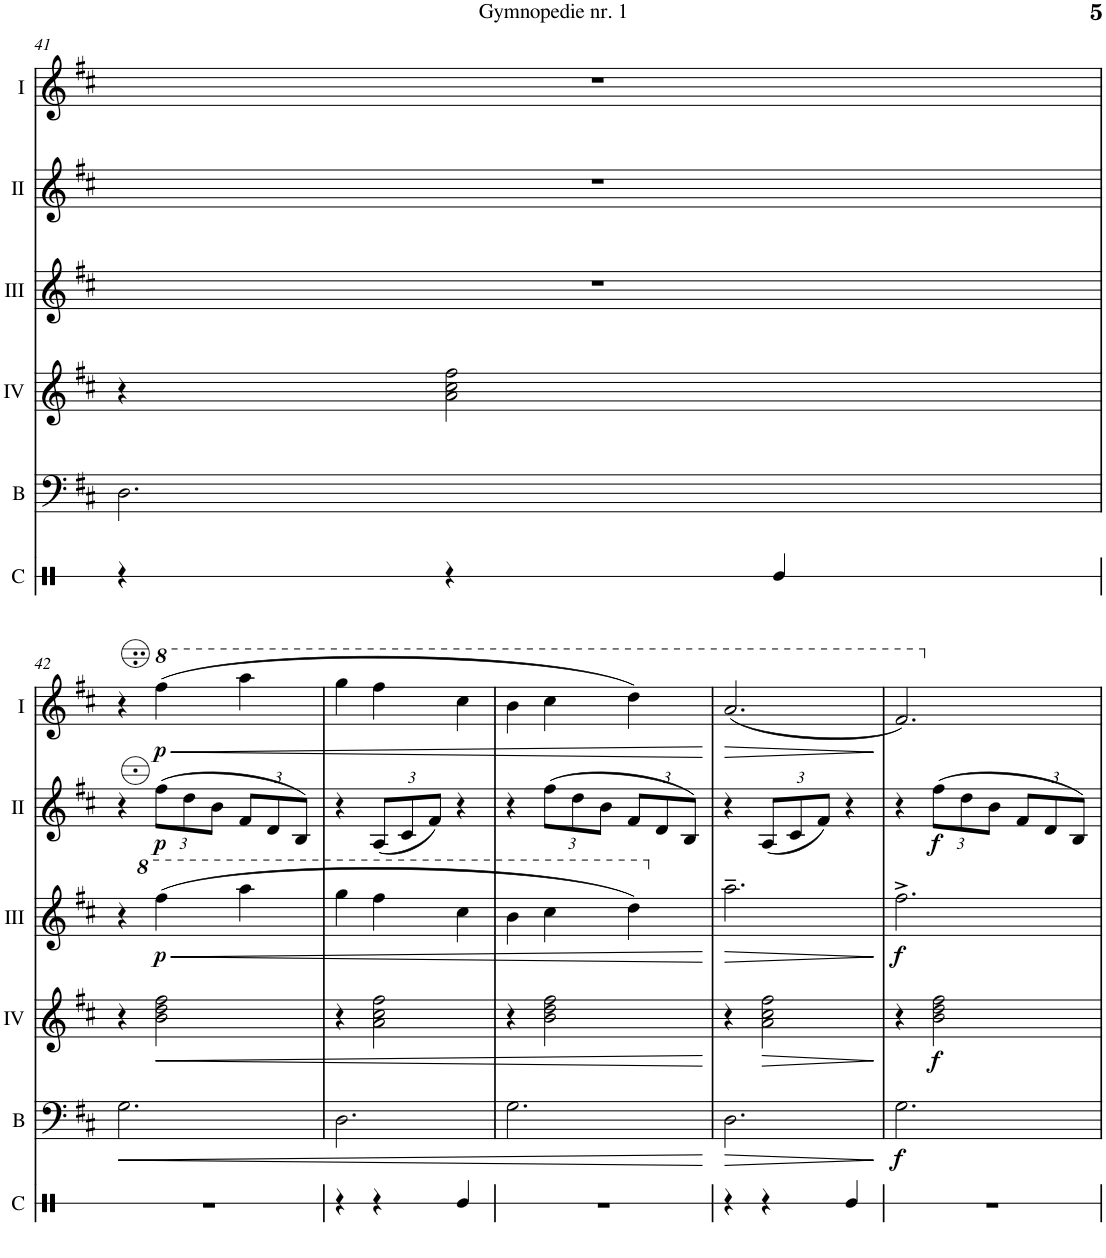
**kern	**kern	**dynam	**kern	**dynam	**kern	**dynam	**kern	**dynam	**kern	**dynam
*part6	*part5	*part5	*part4	*part4	*part3	*part3	*part2	*part2	*part1	*part1
*staff6	*staff5	*staff5	*staff4	*staff4	*staff3	*staff3	*staff2	*staff2	*staff1	*staff1
*I"Cymbal	*I"Bass	*	*I"Acc. 4	*	*I"Acc. 3	*	*I"Acc. 2	*	*I"Acc. 1	*
*I'C	*I'B	*	*	*	*	*	*	*	*	*
!!LO:PB:g=z
*clefX	*clefF4	*	*clefG2	*	*clefG2	*	*clefG2	*	*clefG2	*
*	*Trd7c12	*	*Trd7c12	*	*Trd7c12	*	*	*	*	*
*k[]	*k[f#c#]	*	*k[f#c#]	*	*k[f#c#]	*	*k[f#c#]	*	*k[f#c#]	*
*M3/4	*M3/4	*	*M3/4	*	*M3/4	*	*M3/4	*	*M3/4	*
=41	=41	=41	=41	=41	=41	=41	=41	=41	=41	=41
4r	2.D\	.	4r	.	2.r	.	2.r	.	2.r	.
4r	.	.	2a\ 2cc#\ 2ff#\	.	.	.	.	.	.	.
4Re/	.	.	.	.	.	.	.	.	.	.
!!LO:LB:g=z
=42	=42	=42	=42	=42	=42	=42	=42	=42	=42	=42
!	!	!LO:HP:b	!	!	!	!	!	!	!	!
2.r	2.G\	<	4r	.	4r	.	4r	.	4r	.
!	!	!	!	!LO:HP:b	!	!	!	!	!	!
*	*	*	*	*	*8va	*	*	*	*	*
*	*	*	*	*	*	*	*Xbrackettup	*	*	*
!	!	!	!	!	!	!LO:DY:b	!	!LO:DY:b	!	!LO:HP:b
!	!	!	!	!	!	!	!	!	!	!LO:DY:n=1:b
.	.	.	2b\ 2dd\ 2ff#\	<	(4fff#\	p	(12ff#\L	p	(4fff#\	< p
.	.	.	.	.	.	.	12dd\	.	.	.
.	.	.	.	.	.	.	12b\J	.	.	.
!	!	!	!	!	!	!LO:HP:b	!	!	!	!
*	*	*	*	*	*	*	*	*	*8va	*
.	.	.	.	.	4aaa\	<	12f#/L	.	4aaa\	.
.	.	.	.	.	.	.	12d/	.	.	.
.	.	.	.	.	.	.	12B/J)	.	.	.
=43	=43	=43	=43	=43	=43	=43	=43	=43	=43	=43
4r	2.D\	.	4r	.	4ggg\	.	4r	.	4ggg\	.
4r	.	.	2a\ 2cc#\ 2ff#\	.	4fff#\	.	(12A/L	.	4fff#\	.
.	.	.	.	.	.	.	12c#/	.	.	.
.	.	.	.	.	.	.	12f#/J)	.	.	.
4Re/	.	.	.	.	4ccc#\	.	4r	.	4ccc#\	.
=44	=44	=44	=44	=44	=44	=44	=44	=44	=44	=44
2.r	2.G\	.	4r	.	4bb\	.	4r	.	4bb\	.
.	.	.	2b\ 2dd\ 2ff#\	.	4ccc#\	.	(12ff#\L	.	4ccc#\	.
.	.	.	.	.	.	.	12dd\	.	.	.
.	.	.	.	.	.	.	12b\J	.	.	.
.	.	.	.	.	4ddd\)	.	12f#/L	.	4ddd\)	.
.	.	.	.	.	.	.	12d/	.	.	.
.	.	.	.	.	.	.	12B/J)	.	.	.
.	.	[	.	[	.	[	.	.	.	[
=45	=45	=45	=45	=45	=45	=45	=45	=45	=45	=45
!	!	!LO:HP:b	!	!	!	!	!	!	!	!
*	*	*	*	*	*X8va	*	*	*	*	*
!	!	!	!	!	!	!LO:HP:b	!	!	!	!LO:HP:b
4r	2.D\	>	4r	.	2.aa~\	>	4r	.	(2.aa/	>
!	!	!	!	!LO:HP:b	!	!	!	!	!	!
4r	.	.	2a\ 2cc#\ 2ff#\	>	.	.	(12A/L	.	.	.
.	.	.	.	.	.	.	12c#/	.	.	.
.	.	.	.	.	.	.	12f#/J)	.	.	.
4Re/	.	.	.	.	.	.	4r	.	.	.
.	.	]	.	]	.	]	.	.	.	]
=46	=46	=46	=46	=46	=46	=46	=46	=46	=46	=46
!	!	!LO:DY:b	!	!	!	!LO:DY:b	!	!	!	!
2.r	2.G\	f	4r	.	2.ff#^\	f	4r	.	2.ff#/)	.
!	!	!	!	!LO:DY:b	!	!	!	!LO:DY:b	!	!
.	.	.	2b\ 2dd\ 2ff#\	f	.	.	(12ff#\L	f	.	.
.	.	.	.	.	.	.	12dd\	.	.	.
.	.	.	.	.	.	.	12b\J	.	.	.
.	.	.	.	.	.	.	12f#/L	.	.	.
.	.	.	.	.	.	.	12d/	.	.	.
.	.	.	.	.	.	.	12B/J)	.	.	.
*	*	*	*	*	*	*	*	*	*X8va	*
=	=	=	=	=	=	=	=	=	=	=
*-	*-	*-	*-	*-	*-	*-	*-	*-	*-	*-
